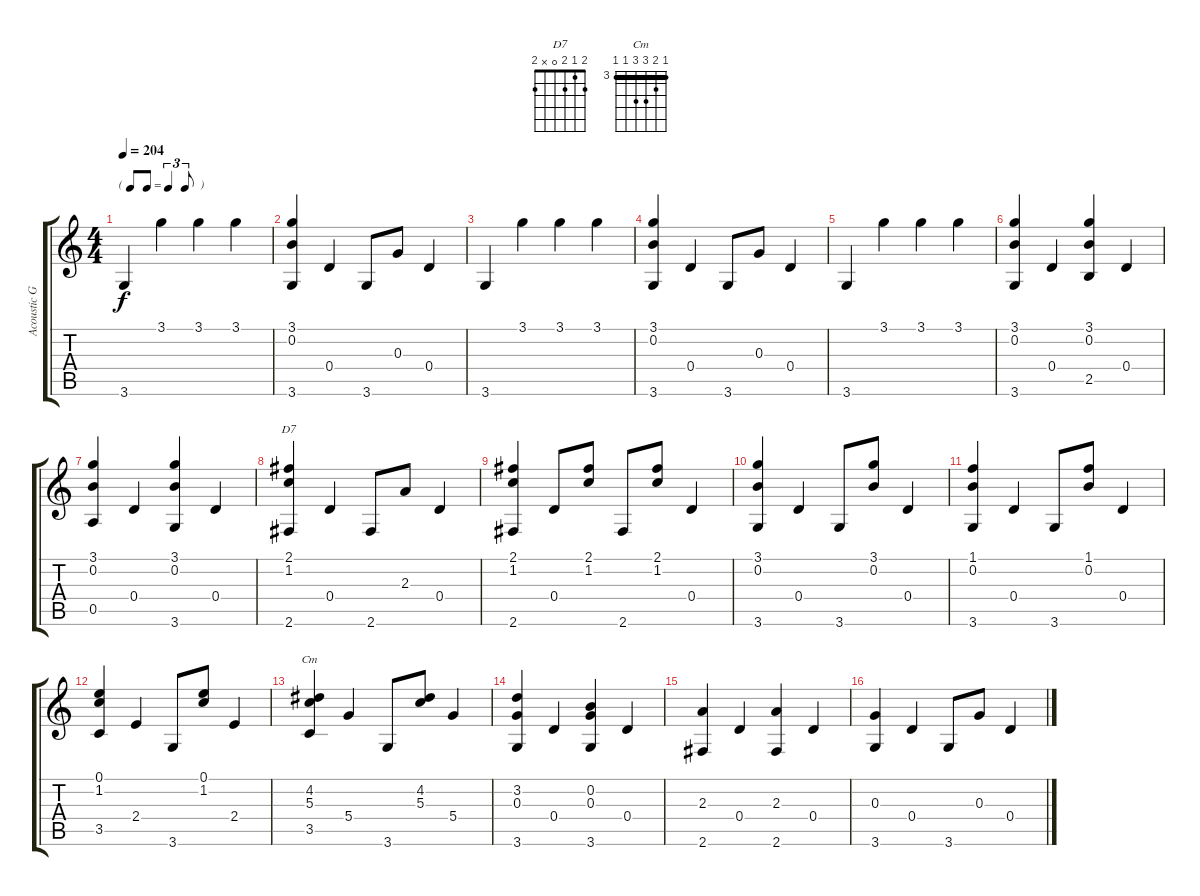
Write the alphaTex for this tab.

\track ("Acoustic Guitar" "Acoustic G") {instrument acousticguitarnylon}
\staff {score tabs}
\tuning (E4 B3 G3 D3 A2 E2) {hide}
\chord ("D7" 2 1 2 0 x 2)
\chord ("Cm" 3 4 5 5 3 3) {firstfret 3 barre 3}
\ts (4 4)
\tf triplet8th
\tempo 204
\clef g2
\ks c
3.6.4{dy f} 3.1.4 3.1.4 3.1.4 |
(3.1 0.2 3.6).4 0.4.4 3.6.8 0.3.8 0.4.4 |
3.6.4 3.1.4 3.1.4 3.1.4 |
(3.1 0.2 3.6).4 0.4.4 3.6.8 0.3.8 0.4.4 |
3.6.4 3.1.4 3.1.4 3.1.4 |
(3.1 0.2 3.6).4 0.4.4 (3.1 0.2 2.5).4 0.4.4 |
(3.1 0.2 0.5).4 0.4.4 (3.1 0.2 3.6).4 0.4.4 |
(2.1 1.2 2.6).4{ch "D7"} 0.4.4 2.6.8 2.3.8 0.4.4 |
(2.1 1.2 2.6).4 0.4.8 (2.1 1.2).8 2.6.8 (2.1 1.2).8 0.4.4 |
(3.1 0.2 3.6).4 0.4.4 3.6.8 (3.1 0.2).8 0.4.4 |
(1.1 0.2 3.6).4 0.4.4 3.6.8 (1.1 0.2).8 0.4.4 |
(0.1 1.2 3.5).4 2.4.4 3.6.8 (0.1 1.2).8 2.4.4 |
(4.2 5.3 3.5).4{ch "Cm"} 5.4.4 3.6.8 (4.2 5.3).8 5.4.4 |
(3.2 0.3 3.6).4 0.4.4 (0.2 0.3 3.6).4 0.4.4 |
(2.3 2.6).4 0.4.4 (2.3 2.6).4 0.4.4 |
(0.3 3.6).4 0.4.4 3.6.8 0.3.8 0.4.4
